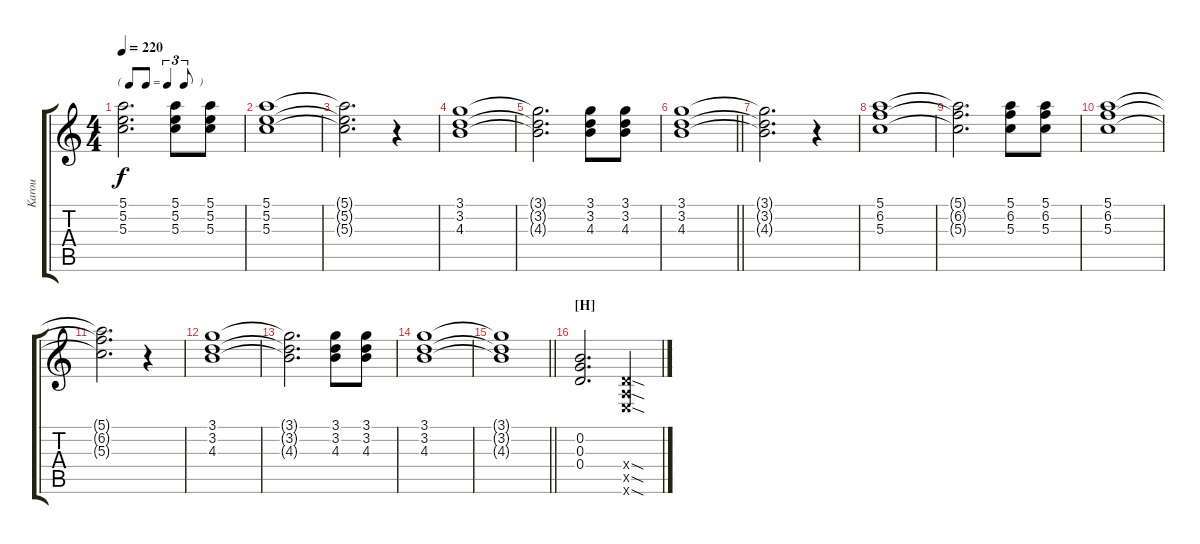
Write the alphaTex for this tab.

\track ("Karou" "Karou") {instrument overdrivenguitar}
\staff {score tabs}
\tuning (E4 B3 G3 D3 A2 E2) {hide}
\ts (4 4)
\tf triplet8th
\tempo 220
\clef g2
\ks c
(5.1{t} 5.2{t} 5.3{t}).2{d dy f} (5.1 5.2 5.3).8 (5.1 5.2 5.3).8 |
(5.1 5.2 5.3).1 |
(5.1{t} 5.2{t} 5.3{t}).2{d} r.4 |
(3.1 3.2 4.3).1 |
(3.1{t} 3.2{t} 4.3{t}).2{d} (3.1 3.2 4.3).8 (3.1 3.2 4.3).8 |
\barLineRight lightlight
(3.1 3.2 4.3).1 |
(3.1{t} 3.2{t} 4.3{t}).2{d} r.4 |
(5.1 6.2 5.3).1 |
(5.1{t} 6.2{t} 5.3{t}).2{d} (5.1 6.2 5.3).8 (5.1 6.2 5.3).8 |
(5.1 6.2 5.3).1 |
(5.1{t} 6.2{t} 5.3{t}).2{d} r.4 |
(3.1 3.2 4.3).1 |
(3.1{t} 3.2{t} 4.3{t}).2{d} (3.1 3.2 4.3).8 (3.1 3.2 4.3).8 |
(3.1 3.2 4.3).1 |
\barLineRight lightlight
(3.1{t} 3.2{t} 4.3{t}).1 |
\section ("" "[H]")
(0.2 0.3 0.4).2{d instrument overdrivenguitar} (0.4{sod x} 0.5{sod x} 0.6{sod x}).4
